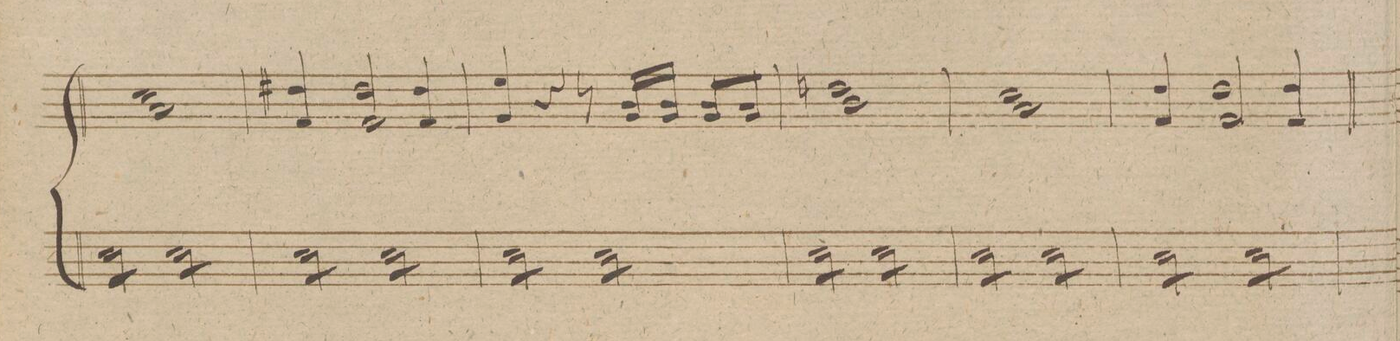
**kern
*I"Organo.
*clefF4
*k[f#c#g#d#]
*met(c|)
*M2/2
8E\L
8E\
8E\
8E\J
8E\L
8E\
8E\
8E\J
=174
8E\L
8E\
8E\
8E\J
8E\L
8E\
8E\
8E\J
=175
8E\L
8E\
8E\
8E\J
8E\L
8E\
8E\
8E\J
=176
8E\L
8E\
8E\
8E\J
8E\L
8E\
8E\
8E\J
=177
8E\L
8E\
8E\
8E\J
8E\L
8E\
8E\
8E\J
=178
8E\L
8E\
8E\
8E\J
8E\L
8E\
8E\
8E\J
=179
*-
